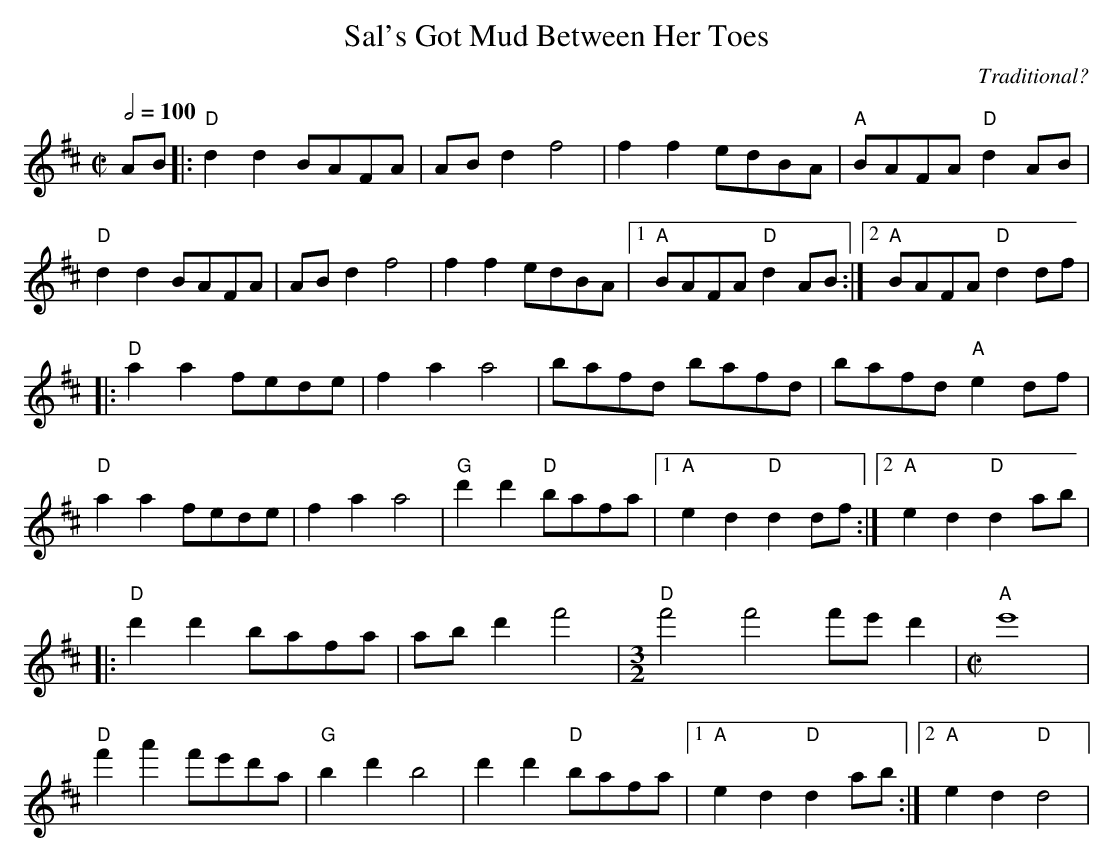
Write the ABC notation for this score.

X:1
T:Sal's Got Mud Between Her Toes
M:C|
L:1/8
Q:1/2=100 %tempo%
C:Traditional?
K:D Maj
AB |: "D" d2d2 BAFA | AB d2 f4 | f2 f2 edBA | "A" BAFA "D" d2 AB |
"D" d2d2 BAFA | AB d2 f4 | f2 f2 edBA |1 "A" BAFA "D" d2 AB :|2 "A" BAFA "D" d2 df |
|: "D" a2 a2 fede | f2 a2 a4 | bafd bafd | bafd "A" e2 df |
 "D" a2 a2 fede | f2 a2 a4 | "G" d'2 d'2 "D" bafa |1 "A" e2 d2 "D" d2 df :|2 "A" e2 d2 "D" d2 ab |
|: "D" d'2 d'2 bafa | ab d'2 f'4 | [M:3/2] "D" f'4 f'4 f'e' d'2 | [M:C|] "A" e'8 |
"D" f'2 a'2 f'e'd'a | "G" b2 d'2 b4 | d'2 d'2 "D" bafa |1 "A" e2 d2 "D" d2 ab :|2 "A" e2 d2 "D" d4 |
